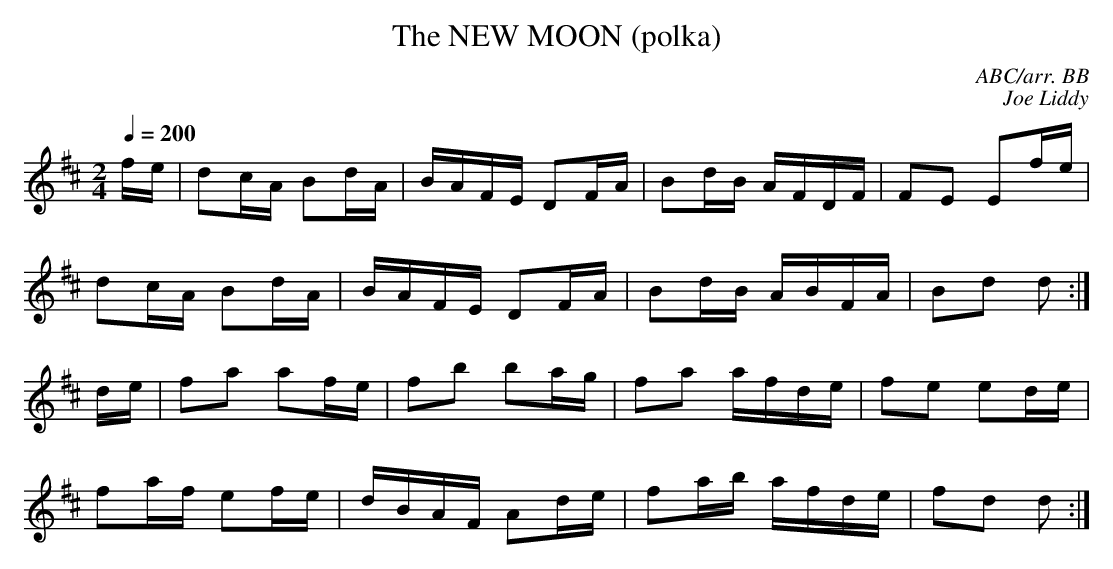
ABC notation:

X:1
T:NEW MOON (polka), The
C:ABC/arr. BB
C:Joe Liddy
Q:1/4=200
M:2/4
L:1/16
K:D
fe|d2cA B2dA|BAFE D2FA|B2dB AFDF|F2E2 E2fe |
d2cA B2dA|BAFE D2FA|B2dB ABFA|B2d2 d2 :|
de|f2a2 a2fe|f2b2 b2ag|f2a2 afde|f2e2 e2de |
f2af e2fe|dBAF A2de|f2ab afde|f2d2 d2 :|
